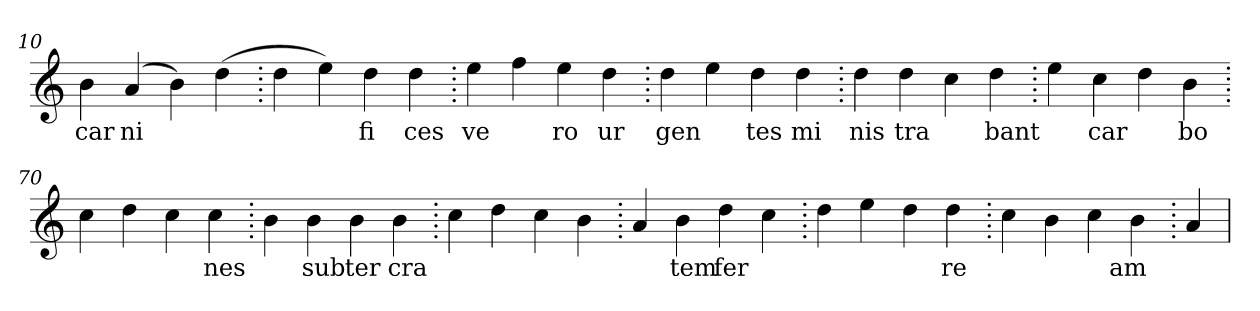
**kern	**text
*part1	*part1
*staff1	*staff1
*clefG2	*
=10.	=10.
4b	car
(>4a	ni
4b)	.
(>4dd	.
=20.	=20.
4dd	.
4ee)	.
4dd	fi
4dd	ces
=30.	=30.
4ee	ve
4ff	.
4ee	ro
4dd	ur
=40.	=40.
4dd	gen
4ee	.
4dd	tes
4dd	mi
=50.	=50.
4dd	nis
4dd	tra
4cc	.
4dd	bant
=60.	=60.
4ee	.
4cc	car
4dd	.
4b	bo
=70.	=70.
4cc	.
4dd	.
4cc	.
4cc	nes
=80.	=80.
4b	.
4b	sub
4b	ter
4b	cra
=90.	=90.
4cc	.
4dd	.
4cc	.
4b	.
=100.	=100.
4a	.
4b	tem
4dd	fer
4cc	.
=110.	=110.
4dd	.
4ee	.
4dd	.
4dd	re
=120.	=120.
4cc	.
4b	.
4cc	.
4b	am
=130.	=130.
4a	.
=	=
*-	*-
